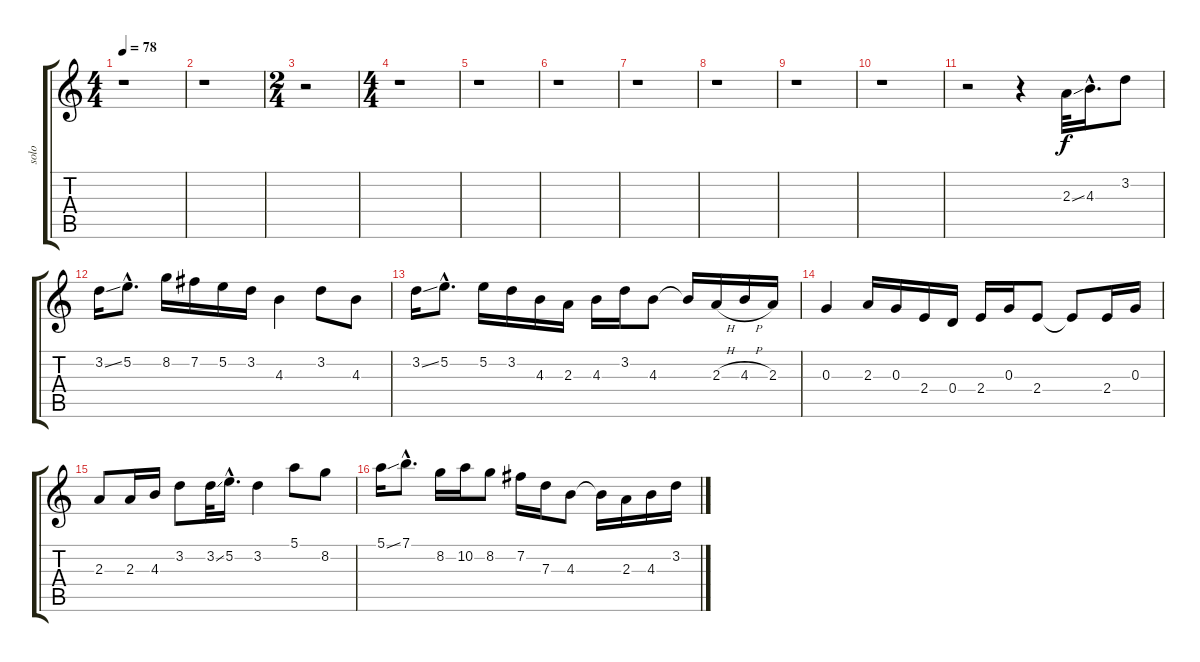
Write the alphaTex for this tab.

\track ("solo" "solo") {instrument overdrivenguitar}
\staff {score tabs}
\tuning (E4 B3 G3 D3 A2 E2) {hide}
\ts (4 4)
\tempo 78
\clef g2
\ks c
r.1{dy f} |
r.1 |
\ts (2 4)
r.2 |
\ts (4 4)
r.1 |
r.1 |
r.1 |
r.1 |
r.1 |
r.1 |
r.1 |
r.2 r.4 2.3{ss}.32 4.3{hac}.16{d} 3.2.8 |
3.2{ss}.16 5.2{hac}.8{d} 8.2.16 7.2.16 5.2.16 3.2.16 4.3.4 3.2.8 4.3.8 |
3.2{ss}.16 5.2{hac}.8{d} 5.2.16 3.2.16 4.3.16 2.3.16 4.3.16 3.2.16 4.3.8 4.3{t}.16 2.3{h}.16 4.3{h}.16 2.3.16 |
0.3.4 2.3.16 0.3.16 2.4.16 0.4.16 2.4.16 0.3.16 2.4.8 2.4{t}.8 2.4.16 0.3.16 |
2.3.8 2.3.16 4.3.16 3.2.8 3.2{ss}.32 5.2{hac}.16{d} 3.2.4 5.1.8 8.2.8 |
5.1{ss}.16 7.1{hac}.8{d} 8.2.16 10.2.16 8.2.8 7.2.16 7.3.16 4.3.8 4.3{t}.16 2.3.16 4.3.16 3.2.16
